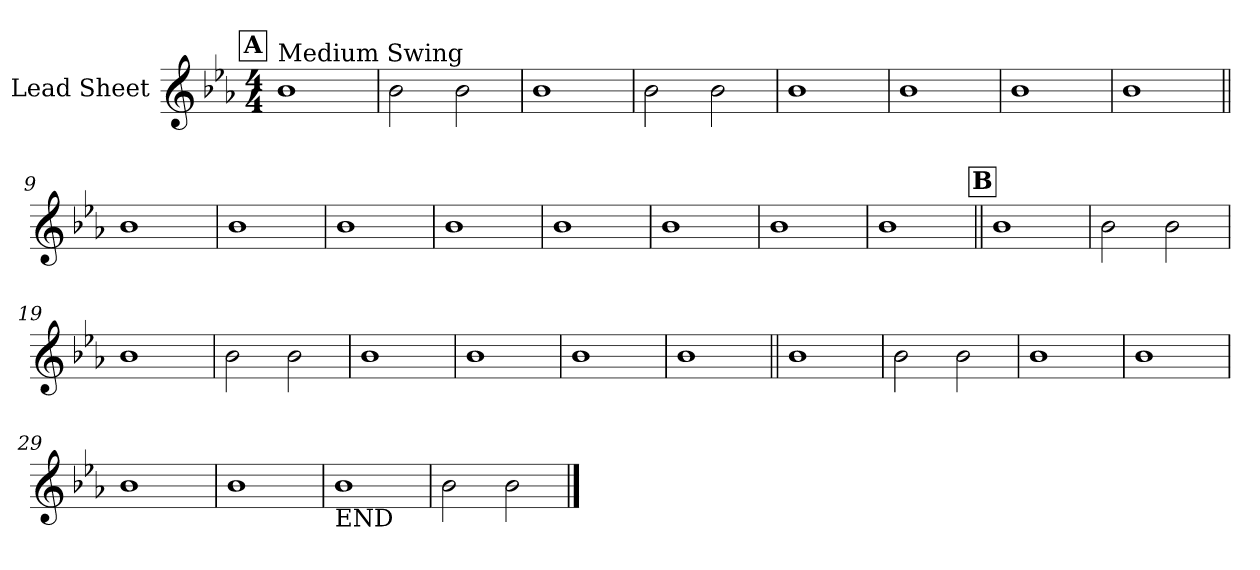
**kern
*part1
*staff1
*I"Lead Sheet
*clefG2
*k[b-e-a-]
*E-:
*M4/4
!!LO:REH:place=s1:a:fs=14:t=A
=1
!LO:TX:a:t=Medium Swing
1b-
=2
2b-\
2b-\
=3
1b-
=4
2b-\
2b-\
!!LO:LB:g=z
=5
1b-
=6
1b-
=7
1b-
=8
1b-
!!LO:LB:g=z
=9||
1b-
=10
1b-
=11
1b-
=12
1b-
!!LO:LB:g=z
=13
1b-
=14
1b-
=15
1b-
=16
1b-
!!LO:LB:g=z
!!LO:REH:place=s1:a:fs=14:t=B
=17||
1b-
=18
2b-\
2b-\
=19
1b-
=20
2b-\
2b-\
!!LO:LB:g=z
=21
1b-
=22
1b-
=23
1b-
=24
1b-
!!LO:LB:g=z
=25||
1b-
=26
2b-\
2b-\
=27
1b-
=28
1b-
!!LO:LB:g=z
=29
1b-
=30
1b-
=31
!LO:TX:b:t=END
1b-
=32
2b-\
2b-\
==
*-
